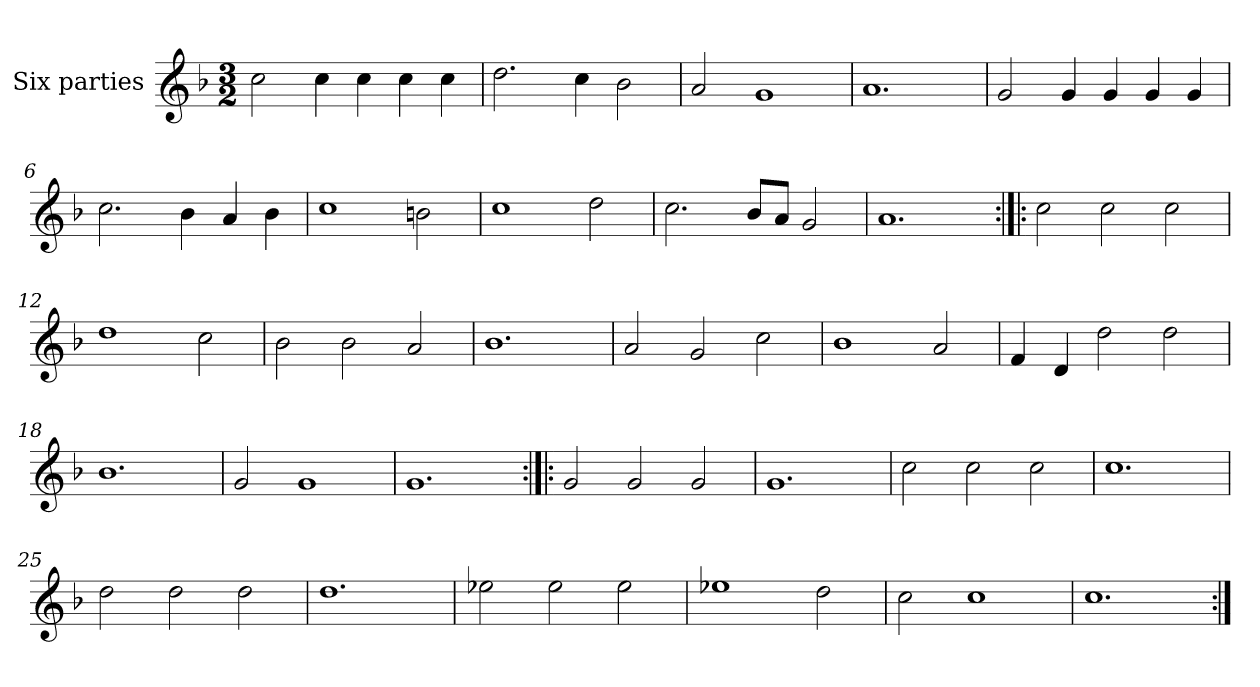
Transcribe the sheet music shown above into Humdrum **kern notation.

**kern
*part1
*staff1
*I"Six parties
*clefG2
*k[b-]
*M3/2
*MM180
=1
2cc\
4cc\
4cc\
4cc\
4cc\
=2
2.dd\
4cc\
2b-\
=3
2a/
1g
=4
1.a
=5
2g/
4g/
4g/
4g/
4g/
=6
2.cc\
4b-\
4a/
4b-\
=7
1cc
2bn\
=8
1cc
2dd\
=9
2.cc\
8b-/L
8a/J
2g/
=10
1.a
=11:|!|:
2cc\
2cc\
2cc\
=12
1dd
2cc\
=13
2b-\
2b-\
2a/
=14
1.b-
=15
2a/
2g/
2cc\
=16
1b-
2a/
=17
4f/
4d/
2dd\
2dd\
=18
1.b-
=19
2g/
1g
=20
1.g
=21:|!|:
2g/
2g/
2g/
=22
1.g
=23
2cc\
2cc\
2cc\
=24
1.cc
=25
2dd\
2dd\
2dd\
=26
1.dd
=27
2ee-X\
2ee-\
2ee-\
=28
1ee-X
2dd\
=29
2cc\
1cc
=30
1.cc
=:|!
*-
